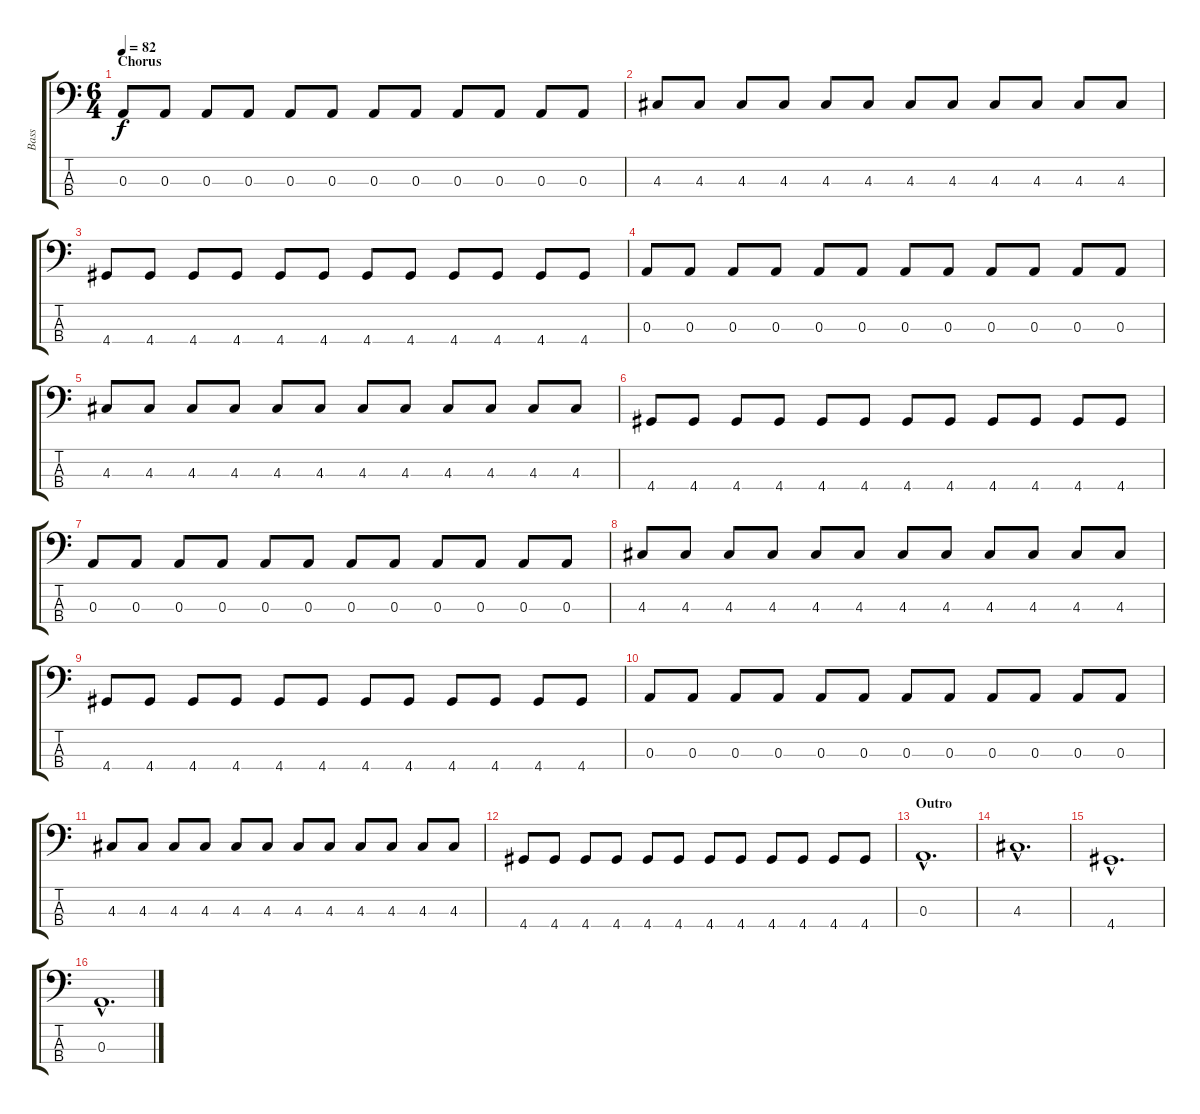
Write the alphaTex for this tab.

\track ("Bass" "Bass") {instrument electricbasspick}
\staff {score tabs}
\tuning (G2 D2 A1 E1) {hide}
\ts (6 4)
\section ("" "Chorus")
\tempo 82
\clef f4
\ks c
0.3.8{dy f} 0.3.8 0.3.8 0.3.8 0.3.8 0.3.8 0.3.8 0.3.8 0.3.8 0.3.8 0.3.8 0.3.8 |
4.3.8 4.3.8 4.3.8 4.3.8 4.3.8 4.3.8 4.3.8 4.3.8 4.3.8 4.3.8 4.3.8 4.3.8 |
4.4.8 4.4.8 4.4.8 4.4.8 4.4.8 4.4.8 4.4.8 4.4.8 4.4.8 4.4.8 4.4.8 4.4.8 |
0.3.8 0.3.8 0.3.8 0.3.8 0.3.8 0.3.8 0.3.8 0.3.8 0.3.8 0.3.8 0.3.8 0.3.8 |
4.3.8 4.3.8 4.3.8 4.3.8 4.3.8 4.3.8 4.3.8 4.3.8 4.3.8 4.3.8 4.3.8 4.3.8 |
4.4.8 4.4.8 4.4.8 4.4.8 4.4.8 4.4.8 4.4.8 4.4.8 4.4.8 4.4.8 4.4.8 4.4.8 |
0.3.8 0.3.8 0.3.8 0.3.8 0.3.8 0.3.8 0.3.8 0.3.8 0.3.8 0.3.8 0.3.8 0.3.8 |
4.3.8 4.3.8 4.3.8 4.3.8 4.3.8 4.3.8 4.3.8 4.3.8 4.3.8 4.3.8 4.3.8 4.3.8 |
4.4.8 4.4.8 4.4.8 4.4.8 4.4.8 4.4.8 4.4.8 4.4.8 4.4.8 4.4.8 4.4.8 4.4.8 |
0.3.8 0.3.8 0.3.8 0.3.8 0.3.8 0.3.8 0.3.8 0.3.8 0.3.8 0.3.8 0.3.8 0.3.8 |
4.3.8 4.3.8 4.3.8 4.3.8 4.3.8 4.3.8 4.3.8 4.3.8 4.3.8 4.3.8 4.3.8 4.3.8 |
4.4.8 4.4.8 4.4.8 4.4.8 4.4.8 4.4.8 4.4.8 4.4.8 4.4.8 4.4.8 4.4.8 4.4.8 |
\section ("" "Outro")
0.3{hac}.1{d} |
4.3{hac}.1{d} |
4.4{hac}.1{d} |
0.3{hac}.1{d}
